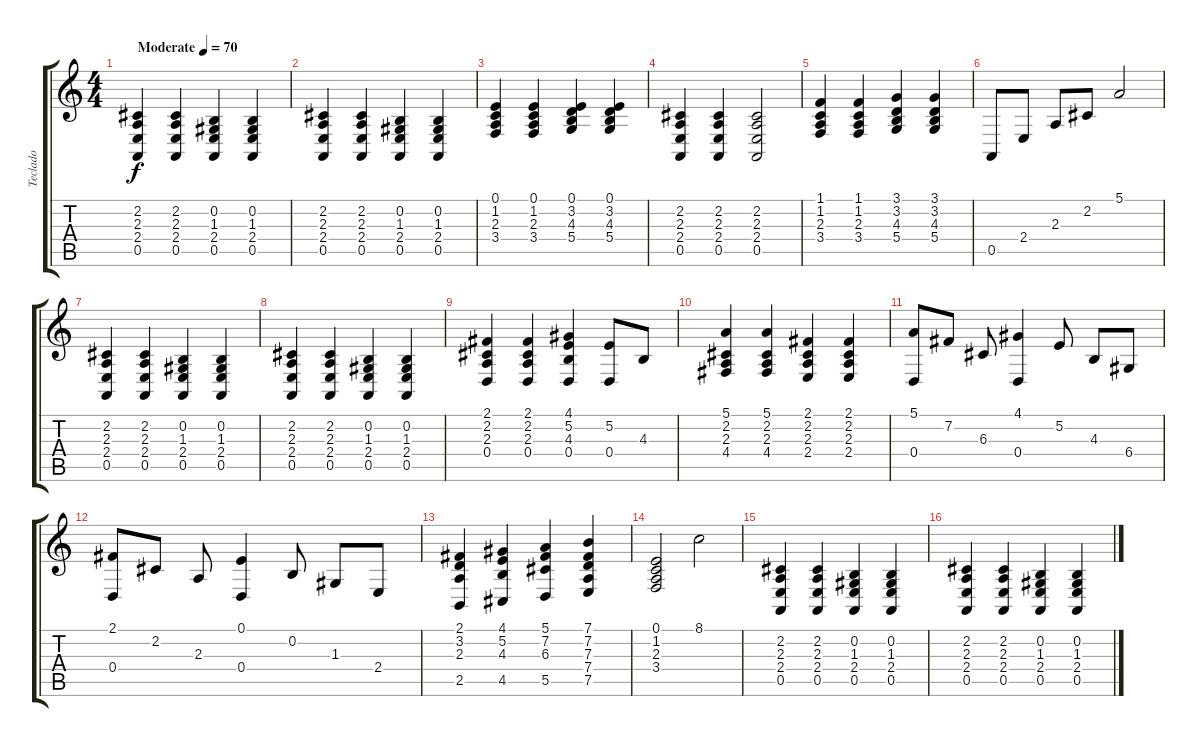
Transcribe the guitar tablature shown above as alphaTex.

\track ("Teclado" "Teclado") {instrument brightacousticpiano}
\staff {score tabs}
\tuning (E4 B3 G3 D3 A2 E2) {hide}
\ts (4 4)
\tempo (70 "Moderate")
\clef g2
\ks c
(2.2 2.3 2.4 0.5).4{dy f instrument brightacousticpiano} (2.2 2.3 2.4 0.5).4 (0.2 1.3 2.4 0.5).4 (0.2 1.3 2.4 0.5).4 |
(2.2 2.3 2.4 0.5).4 (2.2 2.3 2.4 0.5).4 (0.2 1.3 2.4 0.5).4 (0.2 1.3 2.4 0.5).4 |
(0.1 1.2 2.3 3.4).4 (0.1 1.2 2.3 3.4).4 (0.1 3.2 4.3 5.4).4 (0.1 3.2 4.3 5.4).4 |
(2.2 2.3 2.4 0.5).4 (2.2 2.3 2.4 0.5).4 (2.2 2.3 2.4 0.5).2 |
(1.1 1.2 2.3 3.4).4 (1.1 1.2 2.3 3.4).4 (3.1 3.2 4.3 5.4).4 (3.1 3.2 4.3 5.4).4 |
0.5.8 2.4.8 2.3.8 2.2.8 5.1.2 |
(2.2 2.3 2.4 0.5).4 (2.2 2.3 2.4 0.5).4 (0.2 1.3 2.4 0.5).4 (0.2 1.3 2.4 0.5).4 |
(2.2 2.3 2.4 0.5).4 (2.2 2.3 2.4 0.5).4 (0.2 1.3 2.4 0.5).4 (0.2 1.3 2.4 0.5).4 |
(2.1 2.2 2.3 0.4).4 (2.1 2.2 2.3 0.4).4 (4.1 5.2 4.3 0.4).4 (5.2 0.4).8 4.3.8 |
(5.1 2.2 2.3 4.4).4 (5.1 2.2 2.3 4.4).4 (2.1 2.2 2.3 2.4).4 (2.1 2.2 2.3 2.4).4 |
(5.1 0.4).8 7.2.8 6.3.8 (4.1 0.4).4 5.2.8 4.3.8 6.4.8 |
(2.1 0.4).8 2.2.8 2.3.8 (0.1 0.4).4 0.2.8 1.3.8 2.4.8 |
(2.1 3.2 2.3 2.5).4 (4.1 5.2 4.3 4.5).4 (5.1 7.2 6.3 5.5).4 (7.1 7.2 7.3 7.4 7.5).4 |
(0.1 1.2 2.3 3.4).2 8.1.2 |
(2.2 2.3 2.4 0.5).4 (2.2 2.3 2.4 0.5).4 (0.2 1.3 2.4 0.5).4 (0.2 1.3 2.4 0.5).4 |
(2.2 2.3 2.4 0.5).4 (2.2 2.3 2.4 0.5).4 (0.2 1.3 2.4 0.5).4 (0.2 1.3 2.4 0.5).4
